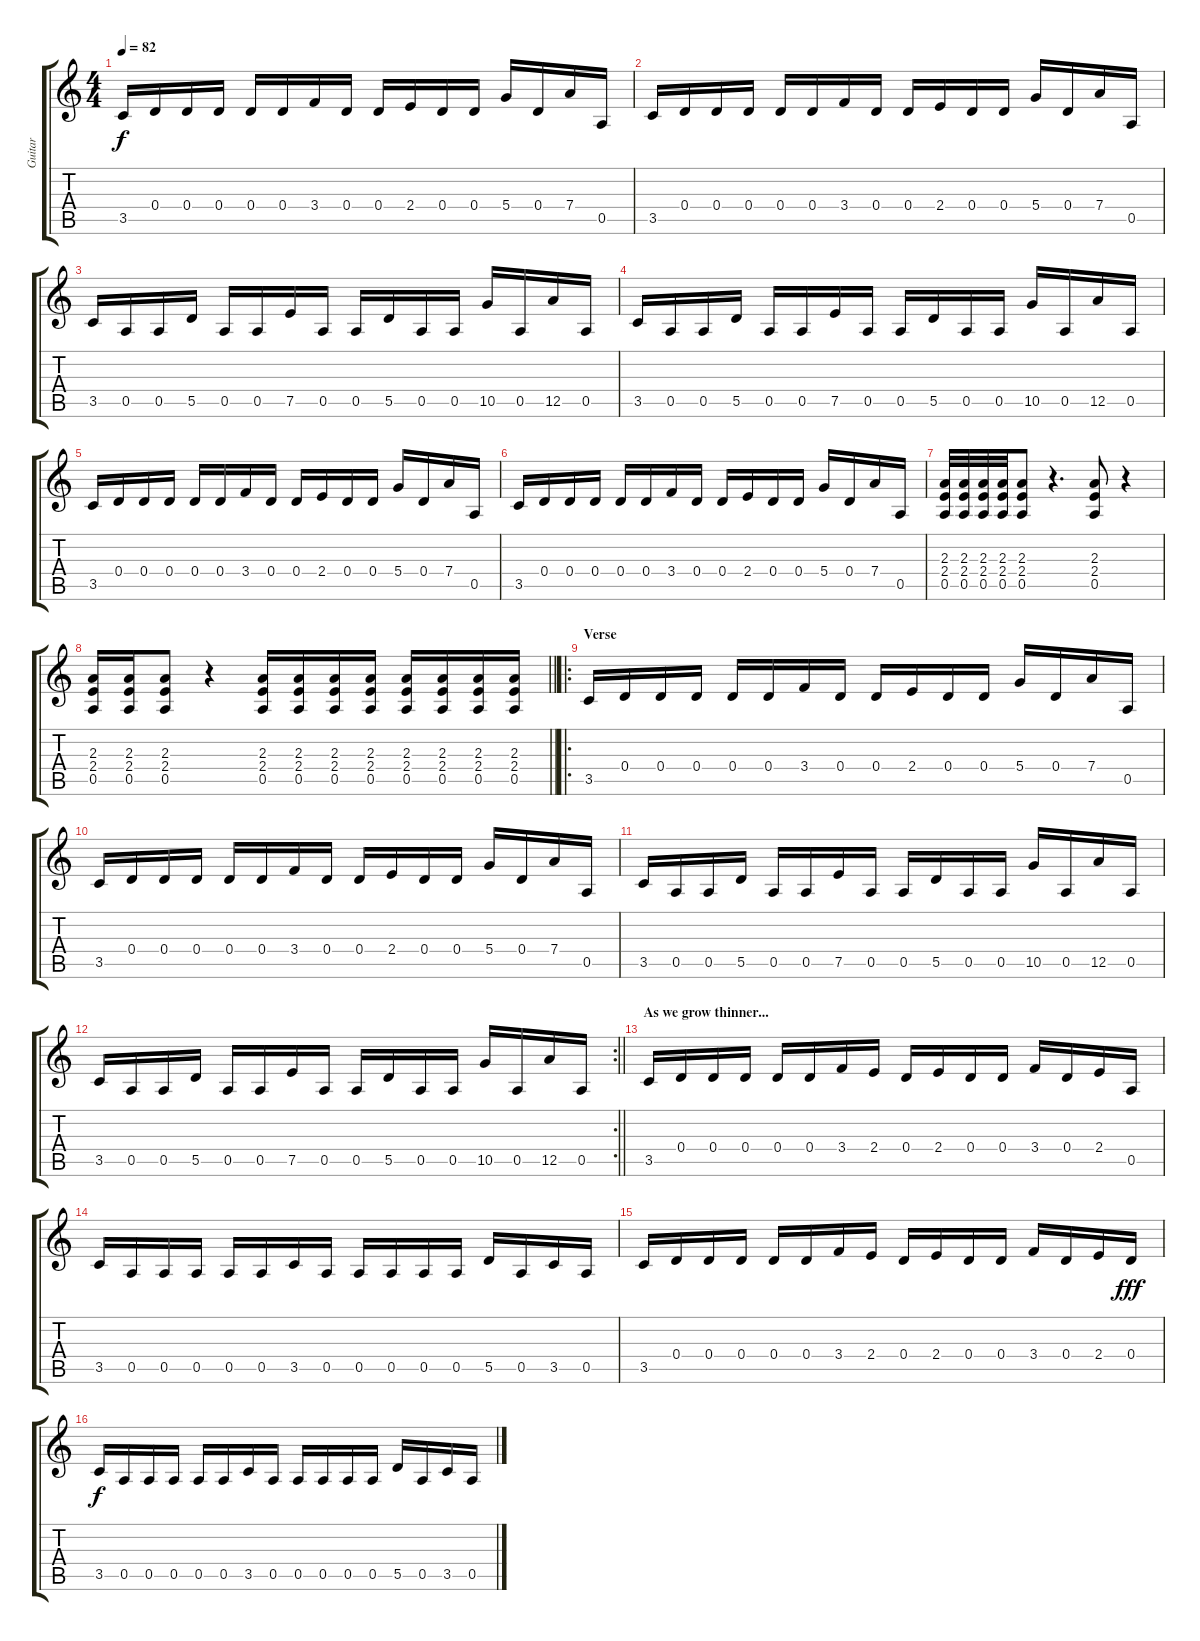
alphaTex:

\track ("Guitar" "Guitar") {instrument electricguitarjazz}
\staff {score tabs}
\tuning (E4 B3 G3 D3 A2 E2) {hide}
\ts (4 4)
\tempo 82
\clef g2
\ks c
3.5.16{dy f} 0.4.16 0.4.16 0.4.16 0.4.16 0.4.16 3.4.16 0.4.16 0.4.16 2.4.16 0.4.16 0.4.16 5.4.16 0.4.16 7.4.16 0.5.16 |
3.5.16 0.4.16 0.4.16 0.4.16 0.4.16 0.4.16 3.4.16 0.4.16 0.4.16 2.4.16 0.4.16 0.4.16 5.4.16 0.4.16 7.4.16 0.5.16 |
3.5.16 0.5.16 0.5.16 5.5.16 0.5.16 0.5.16 7.5.16 0.5.16 0.5.16 5.5.16 0.5.16 0.5.16 10.5.16 0.5.16 12.5.16 0.5.16 |
3.5.16 0.5.16 0.5.16 5.5.16 0.5.16 0.5.16 7.5.16 0.5.16 0.5.16 5.5.16 0.5.16 0.5.16 10.5.16 0.5.16 12.5.16 0.5.16 |
3.5.16 0.4.16 0.4.16 0.4.16 0.4.16 0.4.16 3.4.16 0.4.16 0.4.16 2.4.16 0.4.16 0.4.16 5.4.16 0.4.16 7.4.16 0.5.16 |
3.5.16 0.4.16 0.4.16 0.4.16 0.4.16 0.4.16 3.4.16 0.4.16 0.4.16 2.4.16 0.4.16 0.4.16 5.4.16 0.4.16 7.4.16 0.5.16 |
(2.3 2.4 0.5).32{instrument distortionguitar} (2.3 2.4 0.5).32 (2.3 2.4 0.5).32 (2.3 2.4 0.5).32 (2.3 2.4 0.5).8 r.4{d} (2.3 2.4 0.5).8 r.4 |
\barLineRight lightlight
(2.3 2.4 0.5).16 (2.3 2.4 0.5).16 (2.3 2.4 0.5).8 r.4 (2.3 2.4 0.5).16 (2.3 2.4 0.5).16 (2.3 2.4 0.5).16 (2.3 2.4 0.5).16 (2.3 2.4 0.5).16 (2.3 2.4 0.5).16 (2.3 2.4 0.5).16 (2.3 2.4 0.5).16 |
\ro
\section ("" "Verse")
3.5.16 0.4.16 0.4.16 0.4.16 0.4.16 0.4.16 3.4.16 0.4.16 0.4.16 2.4.16 0.4.16 0.4.16 5.4.16 0.4.16 7.4.16 0.5.16 |
3.5.16 0.4.16 0.4.16 0.4.16 0.4.16 0.4.16 3.4.16 0.4.16 0.4.16 2.4.16 0.4.16 0.4.16 5.4.16 0.4.16 7.4.16 0.5.16 |
3.5.16 0.5.16 0.5.16 5.5.16 0.5.16 0.5.16 7.5.16 0.5.16 0.5.16 5.5.16 0.5.16 0.5.16 10.5.16 0.5.16 12.5.16 0.5.16 |
\rc 2
\barLineRight lightlight
3.5.16 0.5.16 0.5.16 5.5.16 0.5.16 0.5.16 7.5.16 0.5.16 0.5.16 5.5.16 0.5.16 0.5.16 10.5.16 0.5.16 12.5.16 0.5.16 |
\section ("" "As we grow thinner...")
3.5.16 0.4.16 0.4.16 0.4.16 0.4.16 0.4.16 3.4.16 2.4.16 0.4.16 2.4.16 0.4.16 0.4.16 3.4.16 0.4.16 2.4.16 0.5.16 |
3.5.16 0.5.16 0.5.16 0.5.16 0.5.16 0.5.16 3.5.16 0.5.16 0.5.16 0.5.16 0.5.16 0.5.16 5.5.16 0.5.16 3.5.16 0.5.16 |
3.5.16 0.4.16 0.4.16 0.4.16 0.4.16 0.4.16 3.4.16 2.4.16 0.4.16 2.4.16 0.4.16 0.4.16 3.4.16 0.4.16 2.4.16 0.4.16{dy fff} |
3.5.16{dy f} 0.5.16 0.5.16 0.5.16 0.5.16 0.5.16 3.5.16 0.5.16 0.5.16 0.5.16 0.5.16 0.5.16 5.5.16 0.5.16 3.5.16 0.5.16
